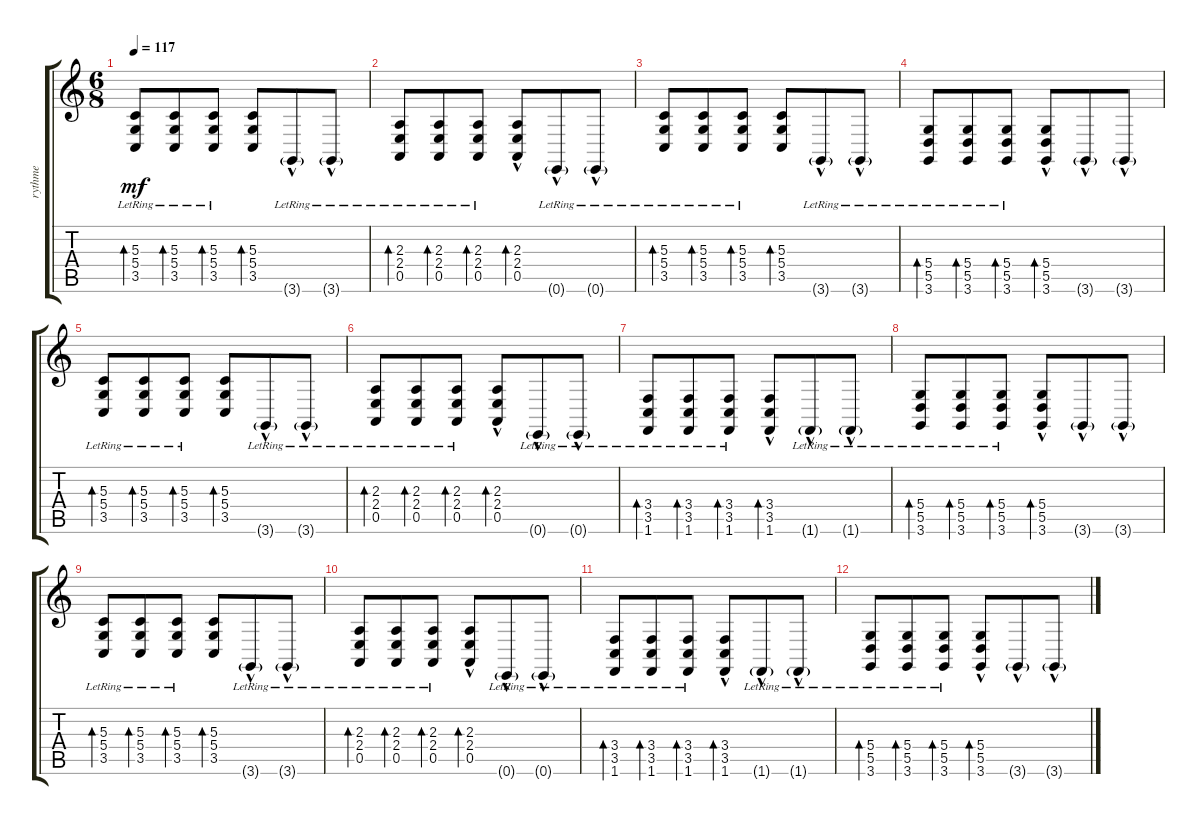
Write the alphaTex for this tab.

\track ("rythme" "rythme") {instrument fx4atmosphere}
\staff {score tabs}
\tuning (E4 B3 G3 D3 A2 E2) {hide}
\ts (6 8)
\tempo 117
\clef g2
\ks c
(5.3{lr} 5.4{lr} 3.5{lr}).8{bd 60 dy mf} (5.3{lr} 5.4{lr} 3.5{lr}).8{bd 60} (5.3{lr} 5.4{lr} 3.5{lr}).8{bd 60} (5.3 5.4 3.5).8{bd 60} 3.6{g hac lr}.8 3.6{g hac lr}.8 |
(2.3{lr} 2.4{lr} 0.5{lr}).8{bd 60} (2.3{lr} 2.4{lr} 0.5{lr}).8{bd 60} (2.3{lr} 2.4{lr} 0.5{lr}).8{bd 60} (2.3 2.4 0.5{hac}).8{bd 60} 0.6{g hac lr}.8 0.6{g hac lr}.8 |
(5.3{lr} 5.4{lr} 3.5{lr}).8{bd 60} (5.3{lr} 5.4{lr} 3.5{lr}).8{bd 60} (5.3{lr} 5.4{lr} 3.5{lr}).8{bd 60} (5.3 5.4 3.5).8{bd 60} 3.6{g hac lr}.8 3.6{g hac lr}.8 |
(5.4{lr} 5.5{lr} 3.6{lr}).8{bd 60} (5.4{lr} 5.5{lr} 3.6{lr}).8{bd 60} (5.4{lr} 5.5{lr} 3.6{lr}).8{bd 60} (5.4 5.5{hac} 3.6).8{bd 60} 3.6{g hac}.8 3.6{g hac}.8 |
(5.3{lr} 5.4{lr} 3.5{lr}).8{bd 60 volume 12} (5.3{lr} 5.4{lr} 3.5{lr}).8{bd 60} (5.3{lr} 5.4{lr} 3.5{lr}).8{bd 60} (5.3 5.4 3.5).8{bd 60} 3.6{g hac lr}.8 3.6{g hac lr}.8 |
(2.3{lr} 2.4{lr} 0.5{lr}).8{bd 60 volume 11} (2.3{lr} 2.4{lr} 0.5{lr}).8{bd 60} (2.3{lr} 2.4{lr} 0.5{lr}).8{bd 60} (2.3 2.4 0.5{hac}).8{bd 60} 0.6{g hac lr}.8 0.6{g hac lr}.8 |
(3.4{lr} 3.5{lr} 1.6{lr}).8{bd 60 volume 9} (3.4{lr} 3.5{lr} 1.6{lr}).8{bd 60} (3.4{lr} 3.5{lr} 1.6{lr}).8{bd 60} (3.4 3.5{hac} 1.6).8{bd 60} 1.6{g hac lr}.8 1.6{g hac lr}.8 |
(5.4{lr} 5.5{lr} 3.6{lr}).8{bd 60 volume 7} (5.4{lr} 5.5{lr} 3.6{lr}).8{bd 60} (5.4{lr} 5.5{lr} 3.6{lr}).8{bd 60} (5.4 5.5{hac} 3.6).8{bd 60} 3.6{g hac}.8 3.6{g hac}.8 |
(5.3{lr} 5.4{lr} 3.5{lr}).8{bd 60 volume 5} (5.3{lr} 5.4{lr} 3.5{lr}).8{bd 60} (5.3{lr} 5.4{lr} 3.5{lr}).8{bd 60} (5.3 5.4 3.5).8{bd 60} 3.6{g hac lr}.8 3.6{g hac lr}.8 |
(2.3{lr} 2.4{lr} 0.5{lr}).8{bd 60 volume 4} (2.3{lr} 2.4{lr} 0.5{lr}).8{bd 60} (2.3{lr} 2.4{lr} 0.5{lr}).8{bd 60} (2.3 2.4 0.5{hac}).8{bd 60} 0.6{g hac lr}.8 0.6{g hac lr}.8 |
(3.4{lr} 3.5{lr} 1.6{lr}).8{bd 60 volume 2} (3.4{lr} 3.5{lr} 1.6{lr}).8{bd 60} (3.4{lr} 3.5{lr} 1.6{lr}).8{bd 60} (3.4 3.5{hac} 1.6).8{bd 60} 1.6{g hac lr}.8 1.6{g hac lr}.8 |
(5.4{lr} 5.5{lr} 3.6{lr}).8{bd 60 volume 0} (5.4{lr} 5.5{lr} 3.6{lr}).8{bd 60} (5.4{lr} 5.5{lr} 3.6{lr}).8{bd 60} (5.4 5.5{hac} 3.6).8{bd 60} 3.6{g hac}.8 3.6{g hac}.8
